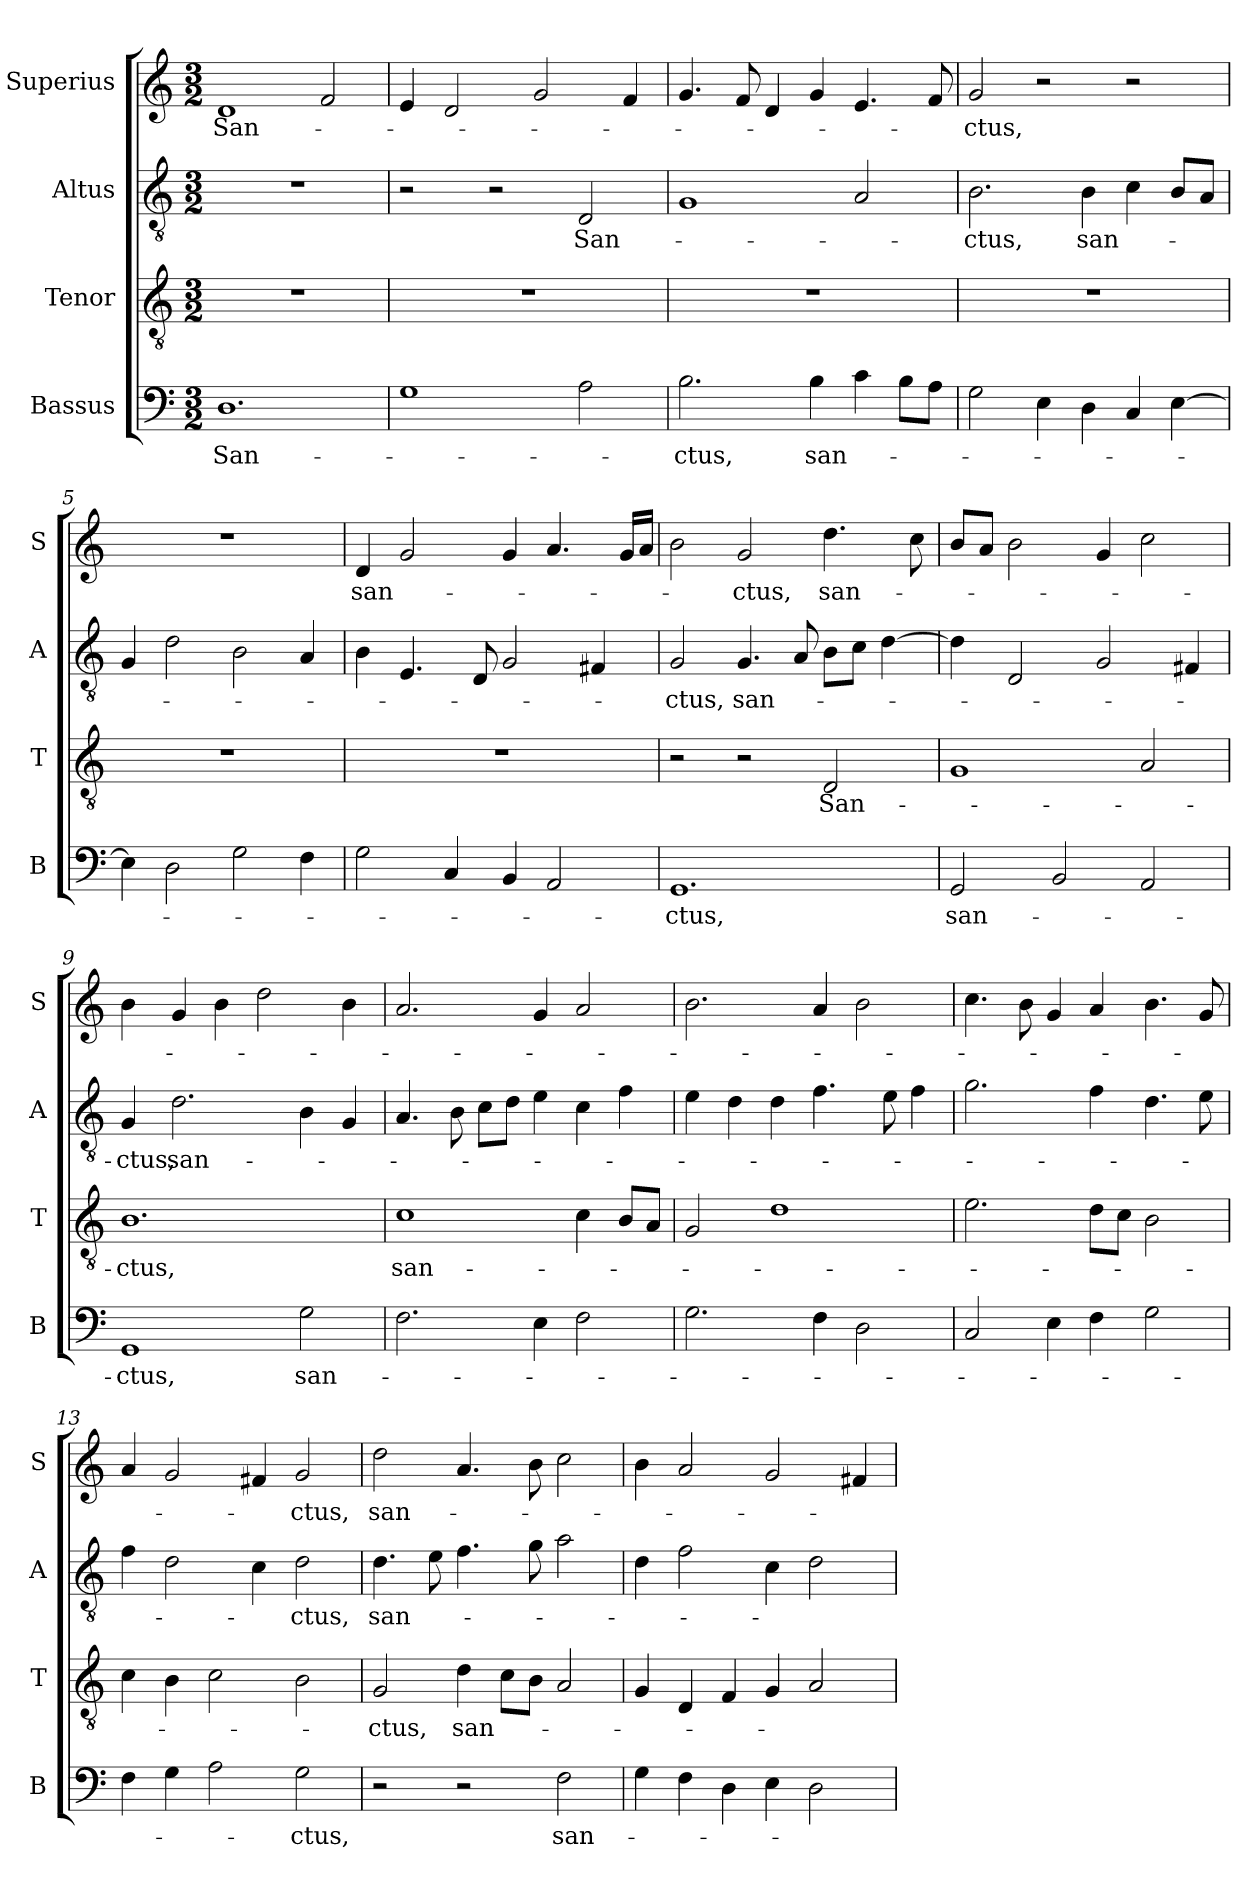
**kern	**text	**kern	**text	**kern	**text	**kern	**text
*part4	*part4	*part3	*part3	*part2	*part2	*part1	*part1
*staff4	*staff4	*staff3	*staff3	*staff2	*staff2	*staff1	*staff1
*I"Bassus	*	*I"Tenor	*	*I"Altus	*	*I"Superius	*
*I'B	*	*I'T	*	*I'A	*	*I'S	*
*clefF4	*	*clefGv2	*	*clefGv2	*	*clefG2	*
*k[]	*	*k[]	*	*k[]	*	*k[]	*
*M3/2	*	*M3/2	*	*M3/2	*	*M3/2	*
=1	=1	=1	=1	=1	=1	=1	=1
1.D	San-	1.r	.	1.r	.	1d	San-
.	.	.	.	.	.	2f	.
=2	=2	=2	=2	=2	=2	=2	=2
1G	.	1.r	.	2r	.	4e	.
.	.	.	.	.	.	2d	.
.	.	.	.	2r	.	.	.
.	.	.	.	.	.	2g	.
2A	.	.	.	2D	San-	.	.
.	.	.	.	.	.	4f	.
=3	=3	=3	=3	=3	=3	=3	=3
2.B	-ctus,	1.r	.	1G	.	4.g	.
.	.	.	.	.	.	8f	.
.	.	.	.	.	.	4d	.
!	!LO:LY:i	!	!	!	!	!	!
4B	san-	.	.	.	.	4g	.
4c	.	.	.	2A	.	4.e	.
8BL	.	.	.	.	.	.	.
8AJ	.	.	.	.	.	8f	.
=4	=4	=4	=4	=4	=4	=4	=4
2G	.	1.r	.	2.B	-ctus,	2g	-ctus,
4E	.	.	.	.	.	2r	.
!	!	!	!	!	!LO:LY:i	!	!
4D	.	.	.	4B	san-	.	.
4C	.	.	.	4c	.	2r	.
[4E	.	.	.	8BL	.	.	.
.	.	.	.	8AJ	.	.	.
=5	=5	=5	=5	=5	=5	=5	=5
4E]	.	1.r	.	4G	.	1.r	.
2D	.	.	.	2d	.	.	.
2G	.	.	.	2B	.	.	.
4F	.	.	.	4A	.	.	.
=6	=6	=6	=6	=6	=6	=6	=6
2G	.	1.r	.	4B	.	4d	san-
.	.	.	.	4.E	.	2g	.
4C	.	.	.	.	.	.	.
.	.	.	.	8D	.	.	.
4BB	.	.	.	2G	.	4g	.
2AA	.	.	.	.	.	4.a	.
.	.	.	.	4F#X	.	.	.
.	.	.	.	.	.	16gLL	.
.	.	.	.	.	.	16aJJ	.
=7	=7	=7	=7	=7	=7	=7	=7
!	!LO:LY:i	!	!	!	!LO:LY:i	!	!
1.GG	-ctus,	2r	.	2G	-ctus,	2b	.
!	!	!	!	!	!LO:LY:i	!	!
.	.	2r	.	4.G	san-	2g	-ctus,
.	.	.	.	8A	.	.	.
!	!	!	!	!	!	!	!LO:LY:i
.	.	2D	San-	8BL	.	4.dd	san-
.	.	.	.	8cJ	.	.	.
.	.	.	.	[4d	.	.	.
.	.	.	.	.	.	8cc	.
=8	=8	=8	=8	=8	=8	=8	=8
!	!LO:LY:i	!	!	!	!	!	!
2GG	san-	1G	.	4d]	.	8bL	.
.	.	.	.	.	.	8aJ	.
.	.	.	.	2D	.	2b	.
2BB	.	.	.	.	.	.	.
.	.	.	.	2G	.	4g	.
2AA	.	2A	.	.	.	2cc	.
.	.	.	.	4F#X	.	.	.
=9	=9	=9	=9	=9	=9	=9	=9
!	!LO:LY:i	!	!	!	!LO:LY:i	!	!
1GG	-ctus,	1.B	-ctus,	4G	-ctus,	4b	.
.	.	.	.	2.d	san-	4g	.
.	.	.	.	.	.	4b	.
.	.	.	.	.	.	2dd	.
2G	san-	.	.	4B	.	.	.
.	.	.	.	4G	.	4b	.
=10	=10	=10	=10	=10	=10	=10	=10
2.F	.	1c	san-	4.A	.	2.a	.
.	.	.	.	8B	.	.	.
.	.	.	.	8cL	.	.	.
.	.	.	.	8dJ	.	.	.
4E	.	.	.	4e	.	4g	.
2F	.	4c	.	4c	.	2a	.
.	.	8BL	.	4f	.	.	.
.	.	8AJ	.	.	.	.	.
=11	=11	=11	=11	=11	=11	=11	=11
2.G	.	2G	.	4e	.	2.b	.
.	.	.	.	4d	.	.	.
.	.	1d	.	4d	.	.	.
4F	.	.	.	4.f	.	4a	.
2D	.	.	.	.	.	2b	.
.	.	.	.	8e	.	.	.
.	.	.	.	4f	.	.	.
=12	=12	=12	=12	=12	=12	=12	=12
2C	.	2.e	.	2.g	.	4.cc	.
.	.	.	.	.	.	8b	.
4E	.	.	.	.	.	4g	.
4F	.	8dL	.	4f	.	4a	.
.	.	8cJ	.	.	.	.	.
2G	.	2B	.	4.d	.	4.b	.
.	.	.	.	8e	.	8g	.
=13	=13	=13	=13	=13	=13	=13	=13
4F	.	4c	.	4f	.	4a	.
4G	.	4B	.	2d	.	2g	.
2A	.	2c	.	.	.	.	.
.	.	.	.	4c	.	4f#X	.
!	!	!	!	!	!	!	!LO:LY:i
2G	-ctus,	2B	.	2d	-ctus,	2g	-ctus,
=14	=14	=14	=14	=14	=14	=14	=14
!	!	!	!	!	!	!	!LO:LY:i
2r	.	2G	-ctus,	4.d	san-	2dd	san-
.	.	.	.	8e	.	.	.
2r	.	4d	san-	4.f	.	4.a	.
.	.	8cL	.	.	.	.	.
.	.	8BJ	.	8g	.	8b	.
2F	san-	2A	.	2a	.	2cc	.
=15	=15	=15	=15	=15	=15	=15	=15
4G	.	4G	.	4d	.	4b	.
4F	.	4D	.	2f	.	2a	.
4D	.	4F	.	.	.	.	.
4E	.	4G	.	4c	.	2g	.
2D	.	2A	.	2d	.	.	.
.	.	.	.	.	.	4f#X	.
=	=	=	=	=	=	=	=
*-	*-	*-	*-	*-	*-	*-	*-
